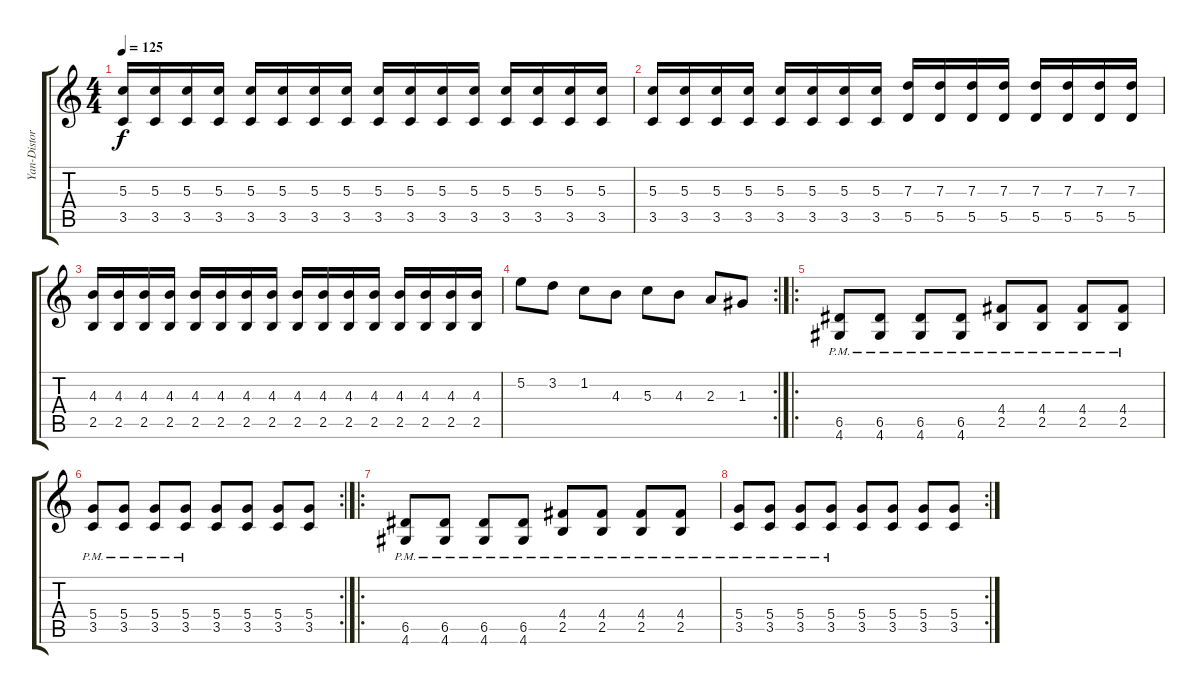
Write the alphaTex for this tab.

\track ("Yan-Distortion" "Yan-Distor") {instrument distortionguitar}
\staff {score tabs}
\tuning (E4 B3 G3 D3 A2 E2) {hide}
\ts (4 4)
\tempo 125
\clef g2
\ks c
(5.3 3.5).16{dy f} (5.3 3.5).16 (5.3 3.5).16 (5.3 3.5).16 (5.3 3.5).16 (5.3 3.5).16 (5.3 3.5).16 (5.3 3.5).16 (5.3 3.5).16 (5.3 3.5).16 (5.3 3.5).16 (5.3 3.5).16 (5.3 3.5).16 (5.3 3.5).16 (5.3 3.5).16 (5.3 3.5).16 |
(5.3 3.5).16 (5.3 3.5).16 (5.3 3.5).16 (5.3 3.5).16 (5.3 3.5).16 (5.3 3.5).16 (5.3 3.5).16 (5.3 3.5).16 (7.3 5.5).16 (7.3 5.5).16 (7.3 5.5).16 (7.3 5.5).16 (7.3 5.5).16 (7.3 5.5).16 (7.3 5.5).16 (7.3 5.5).16 |
(4.3 2.5).16 (4.3 2.5).16 (4.3 2.5).16 (4.3 2.5).16 (4.3 2.5).16 (4.3 2.5).16 (4.3 2.5).16 (4.3 2.5).16 (4.3 2.5).16 (4.3 2.5).16 (4.3 2.5).16 (4.3 2.5).16 (4.3 2.5).16 (4.3 2.5).16 (4.3 2.5).16 (4.3 2.5).16 |
\rc 2
5.2.8 3.2.8 1.2.8 4.3.8 5.3.8 4.3.8 2.3.8 1.3.8 |
\ro
(6.5{pm} 4.6{pm}).8 (6.5{pm} 4.6{pm}).8 (6.5{pm} 4.6{pm}).8 (6.5{pm} 4.6{pm}).8 (4.4{pm} 2.5{pm}).8 (4.4{pm} 2.5{pm}).8 (4.4{pm} 2.5{pm}).8 (4.4{pm} 2.5{pm}).8 |
\rc 2
(5.4{pm} 3.5{pm}).8 (5.4{pm} 3.5{pm}).8 (5.4{pm} 3.5{pm}).8 (5.4{pm} 3.5{pm}).8 (5.4 3.5).8 (5.4 3.5).8 (5.4 3.5).8 (5.4 3.5).8 |
\ro
(6.5{pm} 4.6{pm}).8 (6.5{pm} 4.6{pm}).8 (6.5{pm} 4.6{pm}).8 (6.5{pm} 4.6{pm}).8 (4.4{pm} 2.5{pm}).8 (4.4{pm} 2.5{pm}).8 (4.4{pm} 2.5{pm}).8 (4.4{pm} 2.5{pm}).8 |
\rc 2
(5.4{pm} 3.5{pm}).8 (5.4{pm} 3.5{pm}).8 (5.4{pm} 3.5{pm}).8 (5.4{pm} 3.5{pm}).8 (5.4 3.5).8 (5.4 3.5).8 (5.4 3.5).8 (5.4 3.5).8
